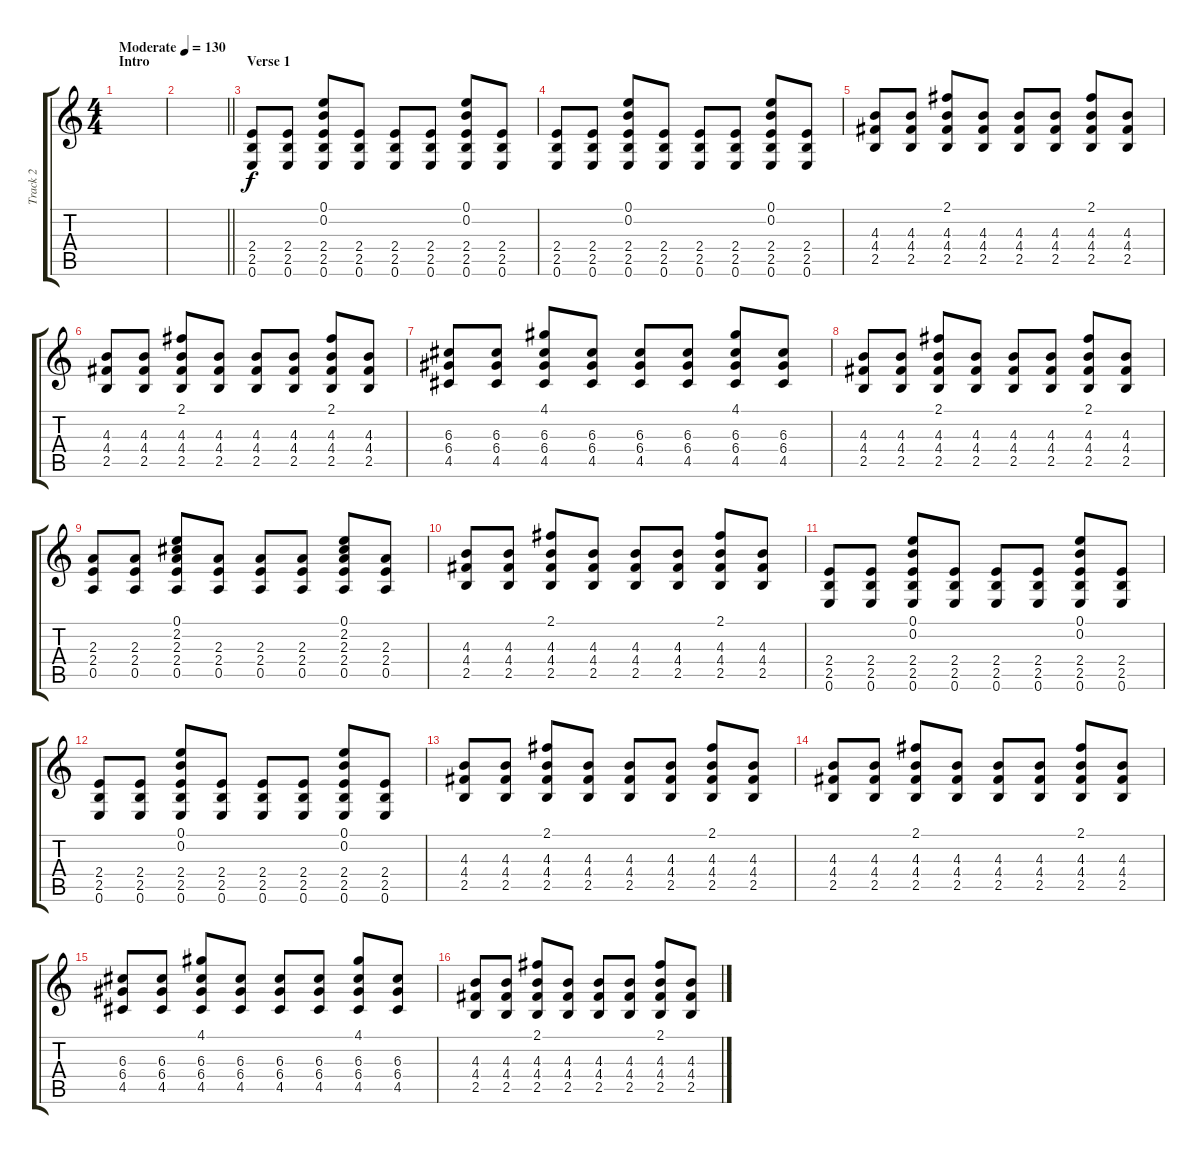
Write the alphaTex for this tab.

\track ("Track 2" "Track 2") {instrument overdrivenguitar}
\staff {score tabs}
\tuning (E4 B3 G3 D3 A2 E2) {hide}
\ts (4 4)
\section ("" "Intro")
\tempo (130 "Moderate")
\clef g2
\ks c
|
\barLineRight lightlight
|
\section ("" "Verse 1")
(2.4 2.5 0.6).8 (2.4 2.5 0.6).8 (0.1 0.2 2.4 2.5 0.6).8 (2.4 2.5 0.6).8 (2.4 2.5 0.6).8 (2.4 2.5 0.6).8 (0.1 0.2 2.4 2.5 0.6).8 (2.4 2.5 0.6).8 |
(2.4 2.5 0.6).8 (2.4 2.5 0.6).8 (0.1 0.2 2.4 2.5 0.6).8 (2.4 2.5 0.6).8 (2.4 2.5 0.6).8 (2.4 2.5 0.6).8 (0.1 0.2 2.4 2.5 0.6).8 (2.4 2.5 0.6).8 |
(4.3 4.4 2.5).8 (4.3 4.4 2.5).8 (2.1 4.3 4.4 2.5).8 (4.3 4.4 2.5).8 (4.3 4.4 2.5).8 (4.3 4.4 2.5).8 (2.1 4.3 4.4 2.5).8 (4.3 4.4 2.5).8 |
(4.3 4.4 2.5).8 (4.3 4.4 2.5).8 (2.1 4.3 4.4 2.5).8 (4.3 4.4 2.5).8 (4.3 4.4 2.5).8 (4.3 4.4 2.5).8 (2.1 4.3 4.4 2.5).8 (4.3 4.4 2.5).8 |
(6.3 6.4 4.5).8 (6.3 6.4 4.5).8 (4.1 6.3 6.4 4.5).8 (6.3 6.4 4.5).8 (6.3 6.4 4.5).8 (6.3 6.4 4.5).8 (4.1 6.3 6.4 4.5).8 (6.3 6.4 4.5).8 |
(4.3 4.4 2.5).8 (4.3 4.4 2.5).8 (2.1 4.3 4.4 2.5).8 (4.3 4.4 2.5).8 (4.3 4.4 2.5).8 (4.3 4.4 2.5).8 (2.1 4.3 4.4 2.5).8 (4.3 4.4 2.5).8 |
(2.3 2.4 0.5).8 (2.3 2.4 0.5).8 (0.1 2.2 2.3 2.4 0.5).8 (2.3 2.4 0.5).8 (2.3 2.4 0.5).8 (2.3 2.4 0.5).8 (0.1 2.2 2.3 2.4 0.5).8 (2.3 2.4 0.5).8 |
(4.3 4.4 2.5).8 (4.3 4.4 2.5).8 (2.1 4.3 4.4 2.5).8 (4.3 4.4 2.5).8 (4.3 4.4 2.5).8 (4.3 4.4 2.5).8 (2.1 4.3 4.4 2.5).8 (4.3 4.4 2.5).8 |
(2.4 2.5 0.6).8 (2.4 2.5 0.6).8 (0.1 0.2 2.4 2.5 0.6).8 (2.4 2.5 0.6).8 (2.4 2.5 0.6).8 (2.4 2.5 0.6).8 (0.1 0.2 2.4 2.5 0.6).8 (2.4 2.5 0.6).8 |
(2.4 2.5 0.6).8 (2.4 2.5 0.6).8 (0.1 0.2 2.4 2.5 0.6).8 (2.4 2.5 0.6).8 (2.4 2.5 0.6).8 (2.4 2.5 0.6).8 (0.1 0.2 2.4 2.5 0.6).8 (2.4 2.5 0.6).8 |
(4.3 4.4 2.5).8 (4.3 4.4 2.5).8 (2.1 4.3 4.4 2.5).8 (4.3 4.4 2.5).8 (4.3 4.4 2.5).8 (4.3 4.4 2.5).8 (2.1 4.3 4.4 2.5).8 (4.3 4.4 2.5).8 |
(4.3 4.4 2.5).8 (4.3 4.4 2.5).8 (2.1 4.3 4.4 2.5).8 (4.3 4.4 2.5).8 (4.3 4.4 2.5).8 (4.3 4.4 2.5).8 (2.1 4.3 4.4 2.5).8 (4.3 4.4 2.5).8 |
(6.3 6.4 4.5).8 (6.3 6.4 4.5).8 (4.1 6.3 6.4 4.5).8 (6.3 6.4 4.5).8 (6.3 6.4 4.5).8 (6.3 6.4 4.5).8 (4.1 6.3 6.4 4.5).8 (6.3 6.4 4.5).8 |
(4.3 4.4 2.5).8 (4.3 4.4 2.5).8 (2.1 4.3 4.4 2.5).8 (4.3 4.4 2.5).8 (4.3 4.4 2.5).8 (4.3 4.4 2.5).8 (2.1 4.3 4.4 2.5).8 (4.3 4.4 2.5).8
